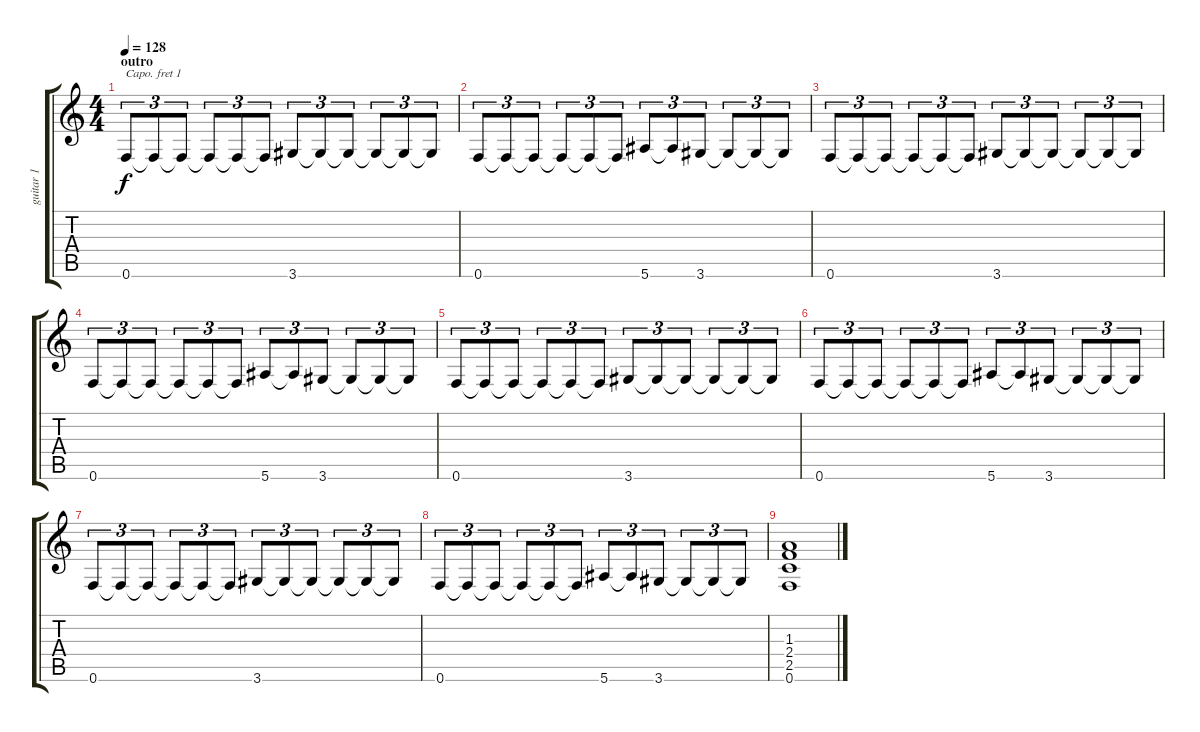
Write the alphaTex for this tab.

\track ("guitar 1" "guitar 1") {instrument electricguitarjazz}
\staff {score tabs}
\capo 1
\tuning (E4 B3 G3 D3 A2 E2) {hide}
\ts (4 4)
\section ("" "outro")
\tempo 128
\clef g2
\ks c
0.6.8{tu (3 2) dy f instrument distortionguitar} 0.6{t}.8{tu (3 2)} 0.6{t}.8{tu (3 2)} 0.6{t}.8{tu (3 2)} 0.6{t}.8{tu (3 2)} 0.6{t}.8{tu (3 2)} 3.6.8{tu (3 2)} 3.6{t}.8{tu (3 2)} 3.6{t}.8{tu (3 2)} 3.6{t}.8{tu (3 2)} 3.6{t}.8{tu (3 2)} 3.6{t}.8{tu (3 2)} |
0.6.8{tu (3 2)} 0.6{t}.8{tu (3 2)} 0.6{t}.8{tu (3 2)} 0.6{t}.8{tu (3 2)} 0.6{t}.8{tu (3 2)} 0.6{t}.8{tu (3 2)} 5.6.8{tu (3 2)} 5.6{t}.8{tu (3 2)} 3.6.8{tu (3 2)} 3.6{t}.8{tu (3 2)} 3.6{t}.8{tu (3 2)} 3.6{t}.8{tu (3 2)} |
0.6.8{tu (3 2)} 0.6{t}.8{tu (3 2)} 0.6{t}.8{tu (3 2)} 0.6{t}.8{tu (3 2)} 0.6{t}.8{tu (3 2)} 0.6{t}.8{tu (3 2)} 3.6.8{tu (3 2)} 3.6{t}.8{tu (3 2)} 3.6{t}.8{tu (3 2)} 3.6{t}.8{tu (3 2)} 3.6{t}.8{tu (3 2)} 3.6{t}.8{tu (3 2)} |
0.6.8{tu (3 2)} 0.6{t}.8{tu (3 2)} 0.6{t}.8{tu (3 2)} 0.6{t}.8{tu (3 2)} 0.6{t}.8{tu (3 2)} 0.6{t}.8{tu (3 2)} 5.6.8{tu (3 2)} 5.6{t}.8{tu (3 2)} 3.6.8{tu (3 2)} 3.6{t}.8{tu (3 2)} 3.6{t}.8{tu (3 2)} 3.6{t}.8{tu (3 2)} |
0.6.8{tu (3 2)} 0.6{t}.8{tu (3 2)} 0.6{t}.8{tu (3 2)} 0.6{t}.8{tu (3 2)} 0.6{t}.8{tu (3 2)} 0.6{t}.8{tu (3 2)} 3.6.8{tu (3 2)} 3.6{t}.8{tu (3 2)} 3.6{t}.8{tu (3 2)} 3.6{t}.8{tu (3 2)} 3.6{t}.8{tu (3 2)} 3.6{t}.8{tu (3 2)} |
0.6.8{tu (3 2)} 0.6{t}.8{tu (3 2)} 0.6{t}.8{tu (3 2)} 0.6{t}.8{tu (3 2)} 0.6{t}.8{tu (3 2)} 0.6{t}.8{tu (3 2)} 5.6.8{tu (3 2)} 5.6{t}.8{tu (3 2)} 3.6.8{tu (3 2)} 3.6{t}.8{tu (3 2)} 3.6{t}.8{tu (3 2)} 3.6{t}.8{tu (3 2)} |
0.6.8{tu (3 2)} 0.6{t}.8{tu (3 2)} 0.6{t}.8{tu (3 2)} 0.6{t}.8{tu (3 2)} 0.6{t}.8{tu (3 2)} 0.6{t}.8{tu (3 2)} 3.6.8{tu (3 2)} 3.6{t}.8{tu (3 2)} 3.6{t}.8{tu (3 2)} 3.6{t}.8{tu (3 2)} 3.6{t}.8{tu (3 2)} 3.6{t}.8{tu (3 2)} |
0.6.8{tu (3 2)} 0.6{t}.8{tu (3 2)} 0.6{t}.8{tu (3 2)} 0.6{t}.8{tu (3 2)} 0.6{t}.8{tu (3 2)} 0.6{t}.8{tu (3 2)} 5.6.8{tu (3 2)} 5.6{t}.8{tu (3 2)} 3.6.8{tu (3 2)} 3.6{t}.8{tu (3 2)} 3.6{t}.8{tu (3 2)} 3.6{t}.8{tu (3 2)} |
(1.3 2.4 2.5 0.6).1{volume 16 instrument electricguitarjazz}
